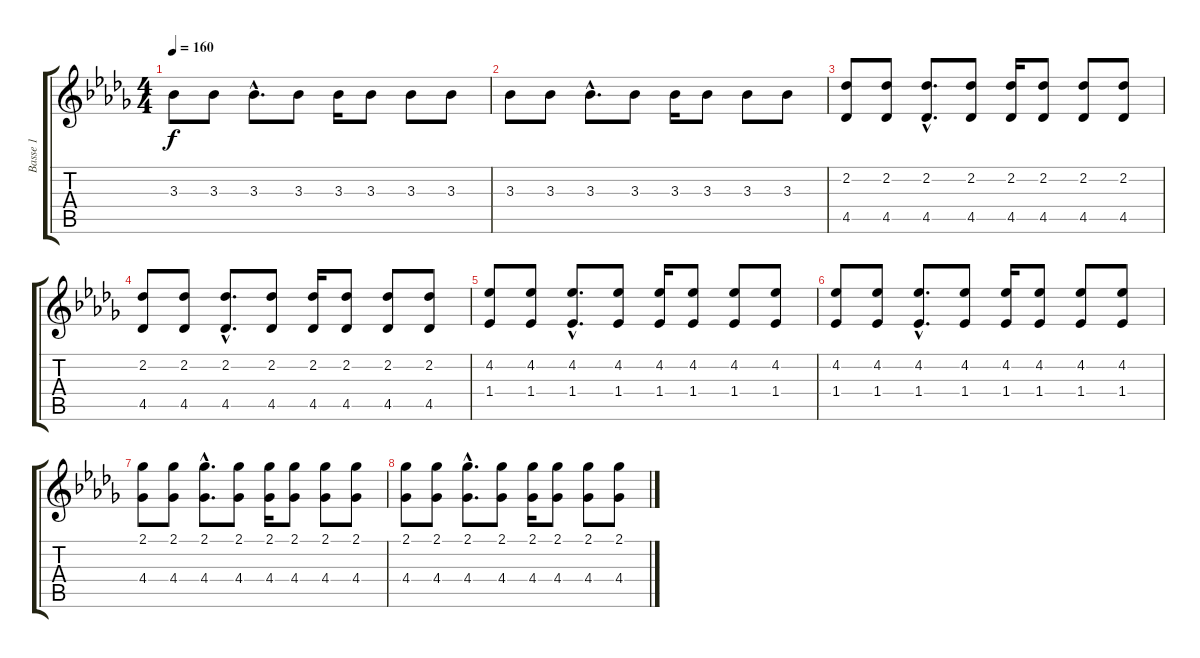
\track ("Basse 1" "Basse 1") {instrument fretlessbass}
\staff {score tabs}
\tuning (E4 B3 G3 D3 A2 E2) {hide}
\ts (4 4)
\tempo 160
\clef g2
\ks db
3.3.8{dy f} 3.3.8 3.3{hac}.8{d} 3.3.8 3.3.16 3.3.8 3.3.8 3.3.8 |
3.3.8 3.3.8 3.3{hac}.8{d} 3.3.8 3.3.16 3.3.8 3.3.8 3.3.8 |
(2.2 4.5).8 (2.2 4.5).8 (2.2{hac} 4.5{hac}).8{d} (2.2 4.5).8 (2.2 4.5).16 (2.2 4.5).8 (2.2 4.5).8 (2.2 4.5).8 |
(2.2 4.5).8 (2.2 4.5).8 (2.2{hac} 4.5{hac}).8{d} (2.2 4.5).8 (2.2 4.5).16 (2.2 4.5).8 (2.2 4.5).8 (2.2 4.5).8 |
(4.2 1.4).8 (4.2 1.4).8 (4.2{hac} 1.4{hac}).8{d} (4.2 1.4).8 (4.2 1.4).16 (4.2 1.4).8 (4.2 1.4).8 (4.2 1.4).8 |
(4.2 1.4).8 (4.2 1.4).8 (4.2{hac} 1.4{hac}).8{d} (4.2 1.4).8 (4.2 1.4).16 (4.2 1.4).8 (4.2 1.4).8 (4.2 1.4).8 |
(2.1 4.4).8 (2.1 4.4).8 (2.1{hac} 4.4{hac}).8{d} (2.1 4.4).8 (2.1 4.4).16 (2.1 4.4).8 (2.1 4.4).8 (2.1 4.4).8 |
(2.1 4.4).8 (2.1 4.4).8 (2.1{hac} 4.4{hac}).8{d} (2.1 4.4).8 (2.1 4.4).16 (2.1 4.4).8 (2.1 4.4).8 (2.1 4.4).8
